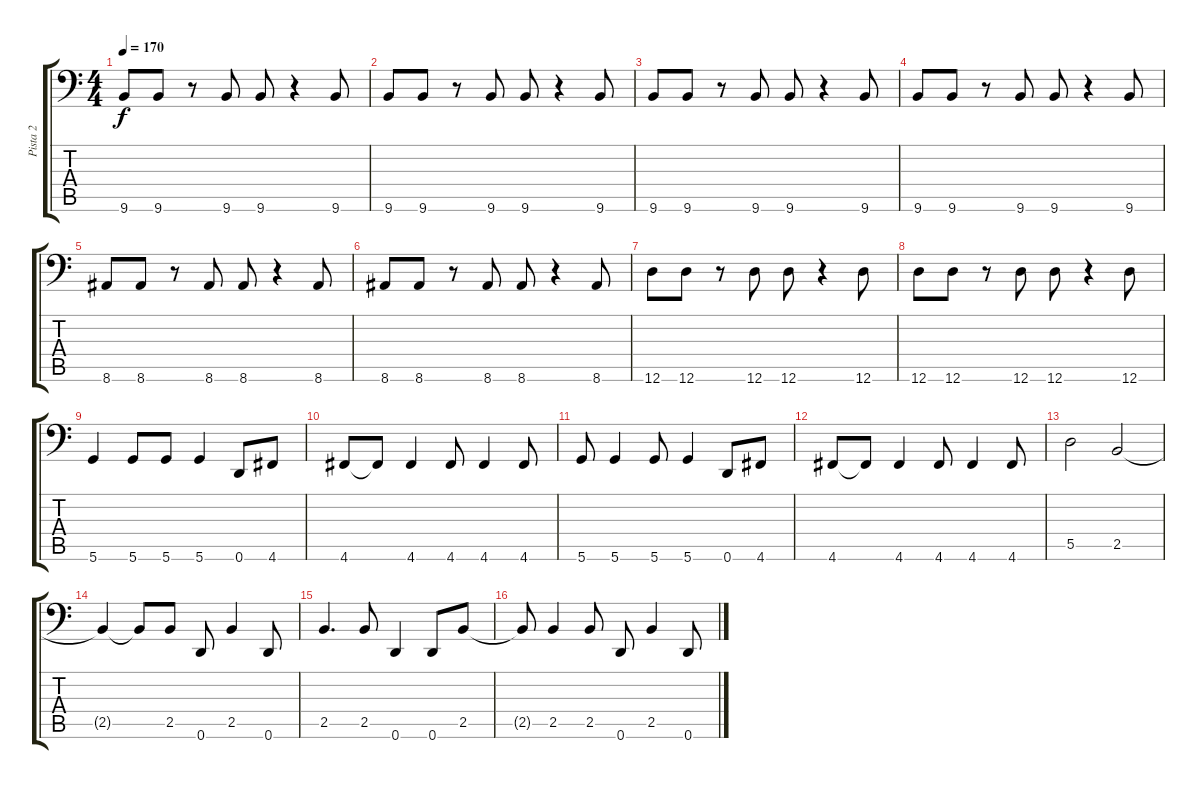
\track ("Pista 2" "Pista 2") {instrument electricbassfinger}
\staff {score tabs}
\tuning (E3 B2 G2 D2 A1 D1) {hide}
\ts (4 4)
\tempo 170
\clef f4
\ks c
9.6.8{dy f} 9.6.8 r.8 9.6.8 9.6.8 r.4 9.6.8 |
9.6.8 9.6.8 r.8 9.6.8 9.6.8 r.4 9.6.8 |
9.6.8 9.6.8 r.8 9.6.8 9.6.8 r.4 9.6.8 |
9.6.8 9.6.8 r.8 9.6.8 9.6.8 r.4 9.6.8 |
8.6.8 8.6.8 r.8 8.6.8 8.6.8 r.4 8.6.8 |
8.6.8 8.6.8 r.8 8.6.8 8.6.8 r.4 8.6.8 |
12.6.8 12.6.8 r.8 12.6.8 12.6.8 r.4 12.6.8 |
12.6.8 12.6.8 r.8 12.6.8 12.6.8 r.4 12.6.8 |
5.6.4 5.6.8 5.6.8 5.6.4 0.6.8 4.6.8 |
4.6.8 4.6{t}.8 4.6.4 4.6.8 4.6.4 4.6.8 |
5.6.8 5.6.4 5.6.8 5.6.4 0.6.8 4.6.8 |
4.6.8 4.6{t}.8 4.6.4 4.6.8 4.6.4 4.6.8 |
5.5.2 2.5.2 |
2.5{t}.4 2.5{t}.8 2.5.8 0.6.8 2.5.4 0.6.8 |
2.5.4{d} 2.5.8 0.6.4 0.6.8 2.5.8 |
2.5{t}.8 2.5.4 2.5.8 0.6.8 2.5.4 0.6.8
